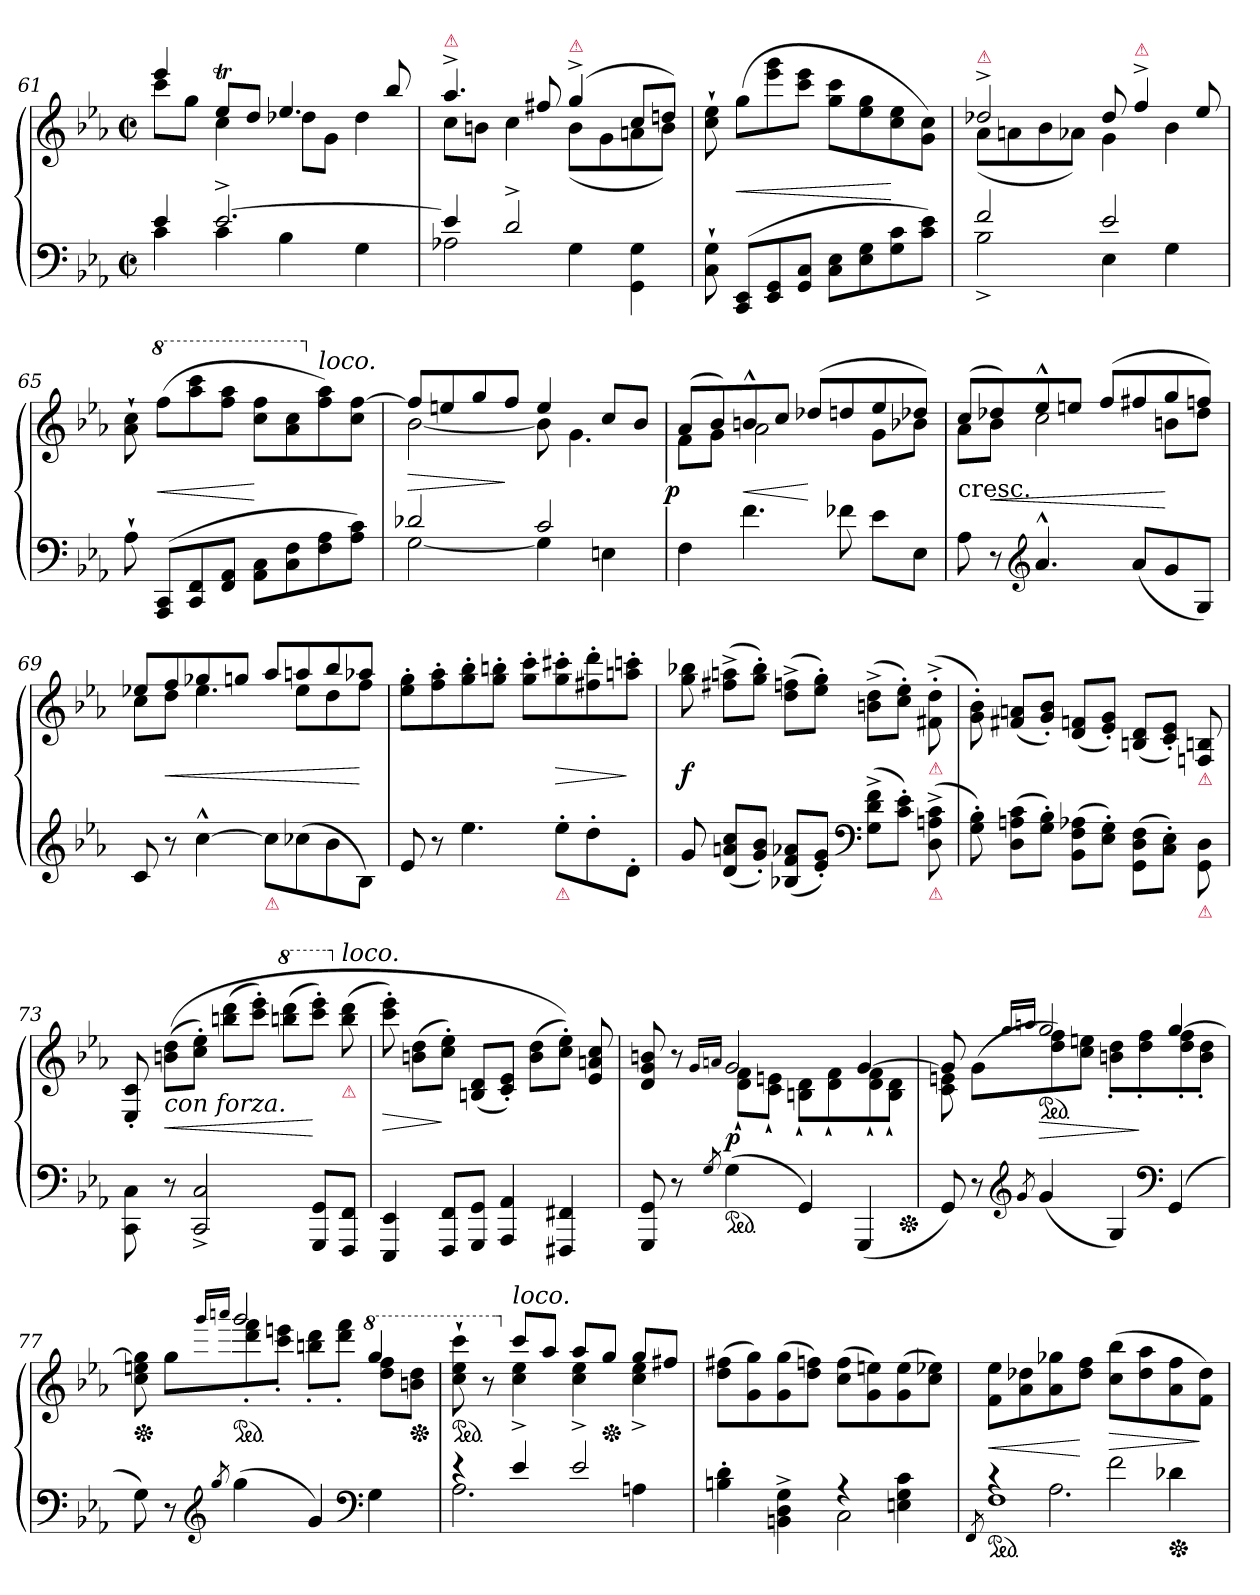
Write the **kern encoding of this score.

**kern	**kern	**dynam
*part1	*part1	*part1
*staff2	*staff1	*staff1/2
*clefF4	*clefG2	*
*k[b-e-a-]	*k[b-e-a-]	*
*c:	*c:	*
*M2/2	*M2/2	*
*met(c|)	*met(c|)	*
=61	=61	=61
*^	*^	*
4e-	4c	4eee-	8cccL	.
.	.	.	8ggJ	.
[2.e-^>	4c	8ee-TL	4cc	.
.	.	8ddJ	.	.
.	4B-	4.ee-	8dd-XL	.
.	.	.	8gJ	.
.	4G	.	4dd-	.
.	.	8bb-	.	.
=62	=62	=62	=62	=62
!	!	!LO:TX:a:color=crimson:t=⚠	!	!
4e-]	2A-X	4.aa-^>	8ccL	.
.	.	.	8bnJ	.
2d^>	.	.	4cc	.
.	.	8ff#X	.	.
!	!	!LO:TX:a:color=crimson:t=⚠	!	!
.	4G	(>4gg^>	(<8bL	.
.	.	.	8g	.
4rgyy	4GG\ 4G\	8ccL	8an	.
.	.	8ddnJ)	8bJ)	.
*v	*v	*	*	*
*	*v	*v	*
=63	=63	=63
8C`> 8G`>	8cc`> 8ee-`>	.
(>8CC 8EE-L	(8ggL	<
8EE- 8GG	8eee- 8ggg	.
8GG 8CJ	8ccc 8eee-J	.
8C 8E-L	8gg 8cccL	.
8E- 8G	8ee- 8gg	.
8G 8c	8cc 8ee-	[
8c 8e-J)	8g 8ccJ)	.
=64	=64	=64
*^	*^	*
!	!	!LO:TX:a:color=crimson:t=⚠	!	!
2f/	2B-^<\	2dd-X^>	(8a-L	.
.	.	.	8an	.
.	.	.	8b-	.
.	.	.	8a-XJ)	.
2e-	4E-	8dd-	4g	.
!	!	!LO:TX:a:color=crimson:t=⚠	!	!
.	.	4ff^>	.	.
.	4G	.	4b-	.
.	.	8ee-	.	.
*v	*v	*	*	*
*	*v	*v	*
=65	=65	=65
8A-`>	8a-`> 8cc`>	.
*	*8va	*
(8AAA- 8CCL	(8fffL	<
8CC 8FF	8aaa- 8cccc	.
8FF 8AA-J	8fff 8aaa-J	.
8AA- 8CL	8ccc 8fffL	[
8C 8F	8aa- 8ccc	.
*	*X8va	*
!	!LO:TX:a:i:t=loco.	!
8F 8A-	8ff 8aa-)	.
8A- 8cJ)	8cc [8ffJ	.
=66	=66	=66
*^	*^	*
2d-X	[2G	8ffL]	[2b-	>
.	.	8een	.	.
.	.	8gg	.	.
.	.	8ffJ	.	]
2c	4G]	4ee	8b-]	.
.	.	.	4.g	.
.	4En	8ccL	.	.
.	.	8b-J	.	.
*v	*v	*	*	*
=67	=67	=67	=67
!	!	!	!LO:DY:rj
4F	(8a-L	8fL	p
.	8b-)	8gJ	.
4.f	8bn^^>	2a-	<
.	8ccJ	.	.
.	(8dd-XL	.	[
8f-X	8ddn	.	.
8e-L	8ee-	8gL	.
8E-J	8dd-XJ)	8b-XJ	.
=68	=68	=68	=68
!	!LO:TX:c:t=cresc.	!	!
8A-	(8ccL	8a-L	.
8r	8dd-X)	8b-J	<
*clefG2	*	*	*
4.a-^^>	8ee-^^>	2cc	.
.	8eenJ	.	.
.	(8ffL	.	.
(8a-L	8ff#X	.	.
8g	8gg	8bnL	[
8GJ)	8ffnJ)	8dd-J	.
=69	=69	=69	=69
8c	8ee-XL	8ccL	.
8r	8ff	8ddJ	<
[4cc^^>	8gg-X	4.ee-	.
.	8ggnJ	.	.
!LO:TX:b:color=crimson:t=⚠	!	!	!
8cc\L]	8aa-L	.	.
(>8cc-X\	8aan	8ee-L	.
8b-\	8bb-	8dd	.
8B-/J)	8aa-XJ	8ffJ	[
*	*v	*v	*
=70	=70	=70
8e-	8ee-' 8gg'L	.
8r	8ff' 8aa-'	.
4.ee-	8gg' 8bb-'	.
.	8gg' 8bbn'J	.
.	8gg' 8ccc'L	.
!LO:TX:b:color=crimson:t=⚠	!	!
8ee-'>\L	8gg' 8ccc#X'	>
8dd'>\	8ff#X' 8ddd'	.
8d'</J	8aan' 8cccn'J	]
=71	=71	=71
8g	8gg 8bb-X	f
(8d 8an 8ccL	(8ff#X^< 8aan^<L	.
8g' 8b-'J)	8gg' 8bb-'J)	.
(8B-X 8f 8a-XL	(8dd^< 8ffn^<L	.
8e-' 8g'J)	8ee-' 8gg'J)	.
*clefF4	*	*
(8G^< 8d^< 8f^<L	(8bn^ 8dd^L	.
8c' 8e-'J)	8cc' 8ee-'J)	.
!	!LO:TX:b:color=crimson:t=⚠	!
!LO:TX:b:color=crimson:t=⚠	!	!
(8D^< 8An^< 8c^<	(8f#X'^\ 8dd'^\	.
=72	=72	=72
8G' 8B-')	8g'\ 8b-'\)	.
(8D 8An 8cL	(8f#X 8anL	.
8G' 8B-'J)	8g' 8b-'J)	.
(8BB- 8F 8A-XL	(8d 8fnL	.
8E-' 8G'J)	8e-' 8g'J)	.
(8GG\ 8D\ 8F\L	(8Bn 8dL	.
8C'\ 8E-'\J)	8c' 8e-'J)	.
!	!LO:TX:b:color=crimson:t=⚠	!
!LO:TX:b:color=crimson:t=⚠	!	!
8GG\ 8D\	8Fn/ 8Bn/	.
=73	=73	=73
8CC\ 8C\	8E-'/ 8c'/	.
!	!LO:TX:b:i:t=con forza.	!
8r	((8bn 8ddL	<
2CC^> 2C^>	8cc' 8ee-'J)	.
.	(8bbn 8dddL	.
.	8ccc' 8eee-'J)	.
*	*8va	*
.	(8bbbn 8ddddL	.
8GGG 8GGL	8cccc' 8eeee-'J)	[
*	*X8va	*
!	!LO:TX:b:color=crimson:t=⚠	!
!	!LO:TX:a:i:t=loco.	!
8FFF 8FFJ	(8bb 8ddd	.
=74	=74	=74
4EEE- 4EE-	8ccc' 8eee-')	>
.	(8bn 8ddL	.
8FFF 8FFL	8cc' 8ee-'J)	]
8GGG 8GGJ	(8Bn 8dL	.
4AAA- 4AA-	8c' 8e-'J)	.
.	(8b 8ddL	.
4FFF#X 4FF#X	8cc' 8ee-'J))	.
.	8e- 8an 8cc	.
=75	=75	=75
*	*^	*
8GGG 8GG	8d/ 8g/ 8bn/	4reeeyy	.
8r	8r	.	.
.	16qqg/LL	.	.
8qG/	16qqan/JJ	.	.
*ped	*	*	*
(4G	2g	8d`> 8f`>L	p
.	.	8c`> 8en`>J	.
4GG)	.	8Bn`> 8d`>L	.
.	.	8d`> 8f`>	.
(4GGG	[4g	8d`> 8f`>	.
.	.	8B`> 8d`>J	.
*Xped	*	*	*
=76	=76	=76	=76
8GG)	8g]	8c 8en	.
8r	8rcccyy	(8gL	.
*clefG2	*	*	*
.	16qqgg/LL	.	.
8qg/	16qqaan/JJ	.	.
*	*ped	*	*
(4g	2gg	8dd 8ff)	>
.	.	8cc 8eenJ	.
4G)	.	8bn'> 8dd'>L	.
.	.	8dd'> 8ff'>	]
*clefF4	*	*	*
(4GG	[4gg	8dd'> 8ff'>	.
.	.	8b'> 8dd'>J	.
=77	=77	=77	=77
*	*Xped	*	*
8G)	8cc\ 8een\ 8gg]\	8rbbbyy	.
8r	8ryy	8ggL	.
*clefG2	*	*	*
.	16qqggg/LL	.	.
8qgg/	16qqaaan/JJ	.	.
*	*ped	*	*
(4gg	2ggg	8ddd'> 8fff'>	.
.	.	8ccc'> 8eeen'>J	.
4g)	.	8bbn'> 8ddd'>L	.
.	.	8ddd'> 8fff'>J	.
*clefF4	*	*	*
*	*8va	*	*
4G	4ggg	8ddd 8fffL	.
*	*Xped	*	*
.	.	8bbn 8dddJ	.
=78	=78	=78	=78
*^	*	*	*
*	*	*ped	*	*
4re	2.A-	8ccc`> 8eee-`> 8cccc`>	4rffffyy	.
.	.	8r	.	.
*	*	*X8va	*	*
!	!	!LO:TX:a:i:t=loco.	!	!
4e-	.	8cccL	4cc^< 4ee-^<	.
.	.	8aa-J	.	.
2e-	.	8aa-L	4cc^< 4ee-^<	.
*	*	*Xped	*	*
.	.	8ggJ	.	.
.	4An	8ggL	4cc^< 4ee-^<	.
.	.	8ff#XJ	.	.
*	*	*v	*v	*
=79	=79	=79	=79
4Bn'>\ 4d'>\	4ryy	(8dd 8ff#XL	.
.	.	8g 8gg)	.
4BBn^>\ 4D^>\ 4G^>\	4ryy	(8g 8gg	.
.	.	8dd 8ffnJ)	.
4rA	2C	(8cc 8ffL	.
.	.	8g 8een)	.
4En\ 4G\ 4c\	.	(8g 8ee	.
.	.	8cc 8ee-XJ)	.
=80	=80	=80	=80
*^	*^	*	*
.	.	.	8qFF	.	.
*ped	*	*	*	*	*
4rc	4ryy	4ryy	1F	8f 8ee-L	<
.	.	.	.	8a- 8dd-X	.
4ryy	4ryy	2.A-\	.	8a- 8gg-X	.
.	.	.	.	8dd- 8ffJ	[
2f\	4ryy	.	.	(8cc 8bb-L	>
.	.	.	.	8dd- 8aa-	.
*Xped	*	*	*	*	*
.	4d-X	.	.	8a- 8ff	.
.	.	.	.	8f 8dd-J)	]
*v	*v	*v	*v	*	*
=	=	=
*-	*-	*-
